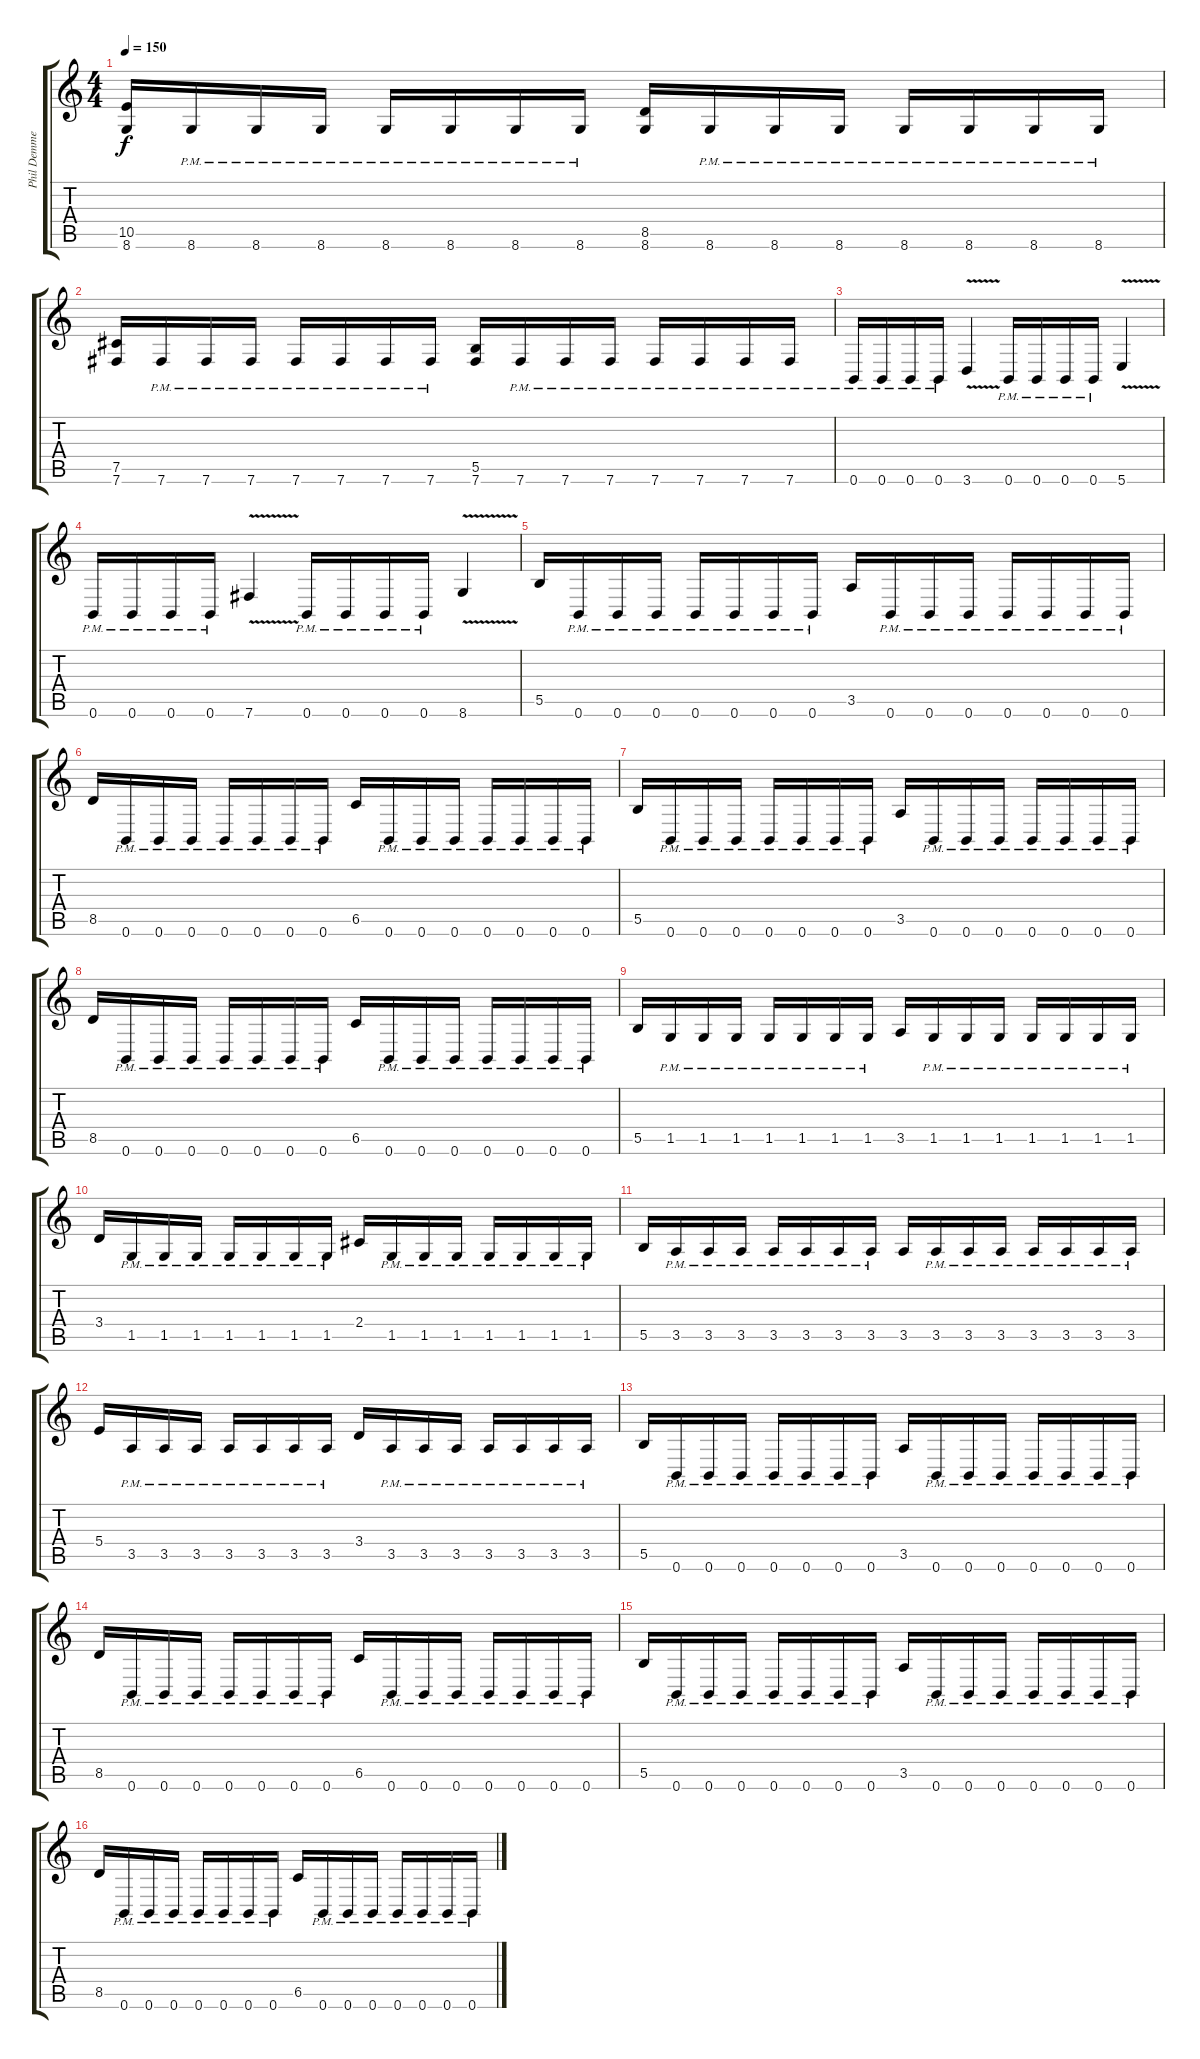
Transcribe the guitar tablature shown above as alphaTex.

\track ("Phil Demmel" "Phil Demme") {instrument distortionguitar}
\staff {score tabs}
\tuning (Db4 Ab3 E3 B2 Gb2 B1) {hide}
\ts (4 4)
\tempo 150
\clef g2
\ks c
(10.5 8.6).16{dy f} 8.6{pm}.16 8.6{pm}.16 8.6{pm}.16 8.6{pm}.16 8.6{pm}.16 8.6{pm}.16 8.6{pm}.16 (8.5 8.6).16 8.6{pm}.16 8.6{pm}.16 8.6{pm}.16 8.6{pm}.16 8.6{pm}.16 8.6{pm}.16 8.6{pm}.16 |
(7.5 7.6).16 7.6{pm}.16 7.6{pm}.16 7.6{pm}.16 7.6{pm}.16 7.6{pm}.16 7.6{pm}.16 7.6{pm}.16 (5.5 7.6).16 7.6{pm}.16 7.6{pm}.16 7.6{pm}.16 7.6{pm}.16 7.6{pm}.16 7.6{pm}.16 7.6{pm}.16 |
0.6{pm}.16 0.6{pm}.16 0.6{pm}.16 0.6{pm}.16 3.6{v}.4 0.6{pm}.16 0.6{pm}.16 0.6{pm}.16 0.6{pm}.16 5.6{v}.4 |
0.6{pm}.16 0.6{pm}.16 0.6{pm}.16 0.6{pm}.16 7.6{v}.4 0.6{pm}.16 0.6{pm}.16 0.6{pm}.16 0.6{pm}.16 8.6{v}.4 |
5.5.16 0.6{pm}.16 0.6{pm}.16 0.6{pm}.16 0.6{pm}.16 0.6{pm}.16 0.6{pm}.16 0.6{pm}.16 3.5.16 0.6{pm}.16 0.6{pm}.16 0.6{pm}.16 0.6{pm}.16 0.6{pm}.16 0.6{pm}.16 0.6{pm}.16 |
8.5.16 0.6{pm}.16 0.6{pm}.16 0.6{pm}.16 0.6{pm}.16 0.6{pm}.16 0.6{pm}.16 0.6{pm}.16 6.5.16 0.6{pm}.16 0.6{pm}.16 0.6{pm}.16 0.6{pm}.16 0.6{pm}.16 0.6{pm}.16 0.6{pm}.16 |
5.5.16 0.6{pm}.16 0.6{pm}.16 0.6{pm}.16 0.6{pm}.16 0.6{pm}.16 0.6{pm}.16 0.6{pm}.16 3.5.16 0.6{pm}.16 0.6{pm}.16 0.6{pm}.16 0.6{pm}.16 0.6{pm}.16 0.6{pm}.16 0.6{pm}.16 |
8.5.16 0.6{pm}.16 0.6{pm}.16 0.6{pm}.16 0.6{pm}.16 0.6{pm}.16 0.6{pm}.16 0.6{pm}.16 6.5.16 0.6{pm}.16 0.6{pm}.16 0.6{pm}.16 0.6{pm}.16 0.6{pm}.16 0.6{pm}.16 0.6{pm}.16 |
5.5.16 1.5{pm}.16 1.5{pm}.16 1.5{pm}.16 1.5{pm}.16 1.5{pm}.16 1.5{pm}.16 1.5{pm}.16 3.5.16 1.5{pm}.16 1.5{pm}.16 1.5{pm}.16 1.5{pm}.16 1.5{pm}.16 1.5{pm}.16 1.5{pm}.16 |
3.4.16 1.5{pm}.16 1.5{pm}.16 1.5{pm}.16 1.5{pm}.16 1.5{pm}.16 1.5{pm}.16 1.5{pm}.16 2.4.16 1.5{pm}.16 1.5{pm}.16 1.5{pm}.16 1.5{pm}.16 1.5{pm}.16 1.5{pm}.16 1.5{pm}.16 |
5.5.16 3.5{pm}.16 3.5{pm}.16 3.5{pm}.16 3.5{pm}.16 3.5{pm}.16 3.5{pm}.16 3.5{pm}.16 3.5.16 3.5{pm}.16 3.5{pm}.16 3.5{pm}.16 3.5{pm}.16 3.5{pm}.16 3.5{pm}.16 3.5{pm}.16 |
5.4.16 3.5{pm}.16 3.5{pm}.16 3.5{pm}.16 3.5{pm}.16 3.5{pm}.16 3.5{pm}.16 3.5{pm}.16 3.4.16 3.5{pm}.16 3.5{pm}.16 3.5{pm}.16 3.5{pm}.16 3.5{pm}.16 3.5{pm}.16 3.5{pm}.16 |
5.5.16 0.6{pm}.16 0.6{pm}.16 0.6{pm}.16 0.6{pm}.16 0.6{pm}.16 0.6{pm}.16 0.6{pm}.16 3.5.16 0.6{pm}.16 0.6{pm}.16 0.6{pm}.16 0.6{pm}.16 0.6{pm}.16 0.6{pm}.16 0.6{pm}.16 |
8.5.16 0.6{pm}.16 0.6{pm}.16 0.6{pm}.16 0.6{pm}.16 0.6{pm}.16 0.6{pm}.16 0.6{pm}.16 6.5.16 0.6{pm}.16 0.6{pm}.16 0.6{pm}.16 0.6{pm}.16 0.6{pm}.16 0.6{pm}.16 0.6{pm}.16 |
5.5.16 0.6{pm}.16 0.6{pm}.16 0.6{pm}.16 0.6{pm}.16 0.6{pm}.16 0.6{pm}.16 0.6{pm}.16 3.5.16 0.6{pm}.16 0.6{pm}.16 0.6{pm}.16 0.6{pm}.16 0.6{pm}.16 0.6{pm}.16 0.6{pm}.16 |
8.5.16 0.6{pm}.16 0.6{pm}.16 0.6{pm}.16 0.6{pm}.16 0.6{pm}.16 0.6{pm}.16 0.6{pm}.16 6.5.16 0.6{pm}.16 0.6{pm}.16 0.6{pm}.16 0.6{pm}.16 0.6{pm}.16 0.6{pm}.16 0.6{pm}.16
